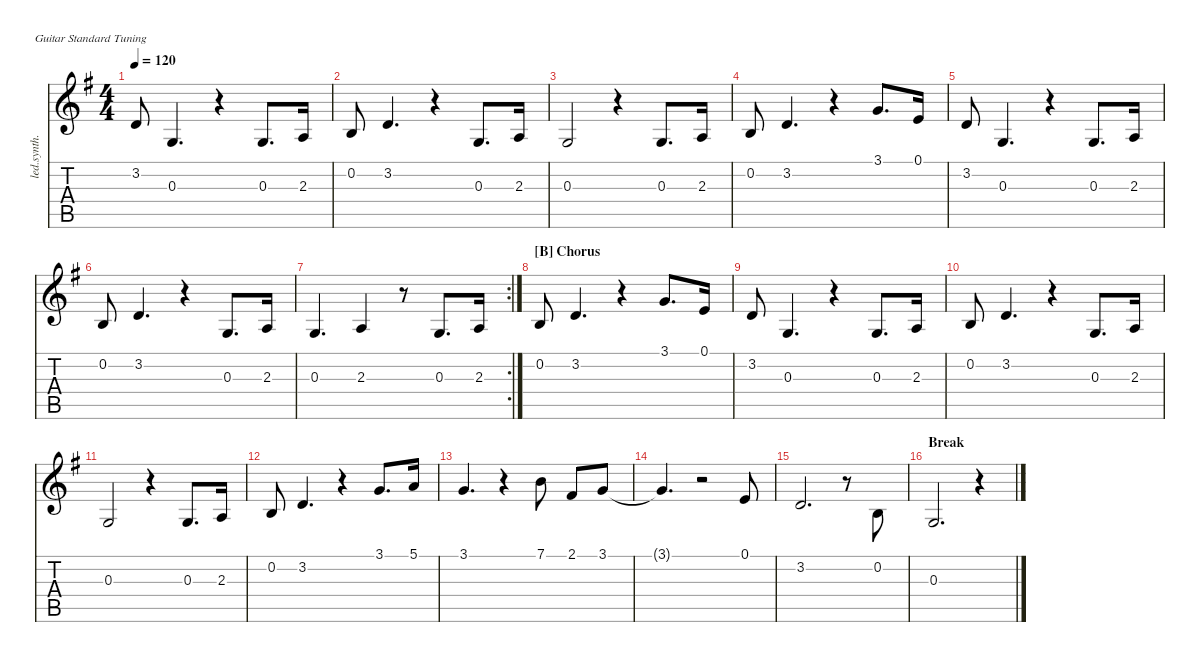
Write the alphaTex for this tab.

\defaultSystemsLayout 4
\hideDynamics
\bracketExtendMode nobrackets
\track ("Vocal" "led.synth.") {instrument lead6voice}
\staff {score tabs}
\tuning (E4 B3 G3 D3 A2 E2)
\ts (4 4)
\tempo 120
\clef g2
\ks g
3.2{acc forcenatural}.8{dy mf beam Up} 0.3{acc forcenatural}.4{d beam Up} r.4{beam Down} 0.3{acc forcenatural}.8{d beam Up} 2.3{acc forcenatural}.16{beam Up} |
0.2{acc forcenatural}.8{beam Up} 3.2{acc forcenatural}.4{d beam Up} r.4{beam Down} 0.3{acc forcenatural}.8{d beam Up} 2.3{acc forcenatural}.16{beam Up} |
0.3{acc forcenatural}.2{beam Up} r.4{beam Down} 0.3{acc forcenatural}.8{d beam Up} 2.3{acc forcenatural}.16{beam Up} |
0.2{acc forcenatural}.8{beam Up} 3.2{acc forcenatural}.4{d beam Up} r.4{beam Down} 3.1{acc forcenatural}.8{d beam Up} 0.1{acc forcenatural}.16{beam Up} |
3.2{acc forcenatural}.8{beam Up} 0.3{acc forcenatural}.4{d beam Up} r.4{beam Down} 0.3{acc forcenatural}.8{d beam Up} 2.3{acc forcenatural}.16{beam Up} |
0.2{acc forcenatural}.8{beam Up} 3.2{acc forcenatural}.4{d beam Up} r.4{beam Down} 0.3{acc forcenatural}.8{d beam Up} 2.3{acc forcenatural}.16{beam Up} |
\rc 2
0.3{acc forcenatural}.4{d beam Up} 2.3{acc forcenatural}.4{beam Up} r.8{beam Down} 0.3{acc forcenatural}.8{d beam Up} 2.3{acc forcenatural}.16{beam Up} |
\section ("B" "Chorus")
0.2{acc forcenatural}.8{beam Up} 3.2{acc forcenatural}.4{d beam Up} r.4{beam Down} 3.1{acc forcenatural}.8{d beam Up} 0.1{acc forcenatural}.16{beam Up} |
3.2{acc forcenatural}.8{beam Up} 0.3{acc forcenatural}.4{d beam Up} r.4{beam Down} 0.3{acc forcenatural}.8{d beam Up} 2.3{acc forcenatural}.16{beam Up} |
0.2{acc forcenatural}.8{beam Up} 3.2{acc forcenatural}.4{d beam Up} r.4{beam Down} 0.3{acc forcenatural}.8{d beam Up} 2.3{acc forcenatural}.16{beam Up} |
0.3{acc forcenatural}.2{beam Up} r.4{beam Down} 0.3{acc forcenatural}.8{d beam Up} 2.3{acc forcenatural}.16{beam Up} |
0.2{acc forcenatural}.8{beam Up} 3.2{acc forcenatural}.4{d beam Up} r.4{beam Down} 3.1{acc forcenatural}.8{d beam Up} 5.1{acc forcenatural}.16{beam Up} |
3.1{acc forcenatural}.4{d beam Up} r.4{beam Down} 7.1{acc forcenatural}.8{beam Down} 2.1{acc #}.8{beam Up} 3.1{acc forcenatural}.8{beam Up} |
3.1{t acc forcenatural}.4{d beam Up} r.2{beam Down} 0.1{acc forcenatural}.8{beam Up} |
3.2{acc forcenatural}.2{d beam Up} r.8{beam Down} 0.2{acc forcenatural}.8{beam Up} |
\section ("" "Break")
0.3{acc forcenatural}.2{d beam Up} r.4{beam Down}
